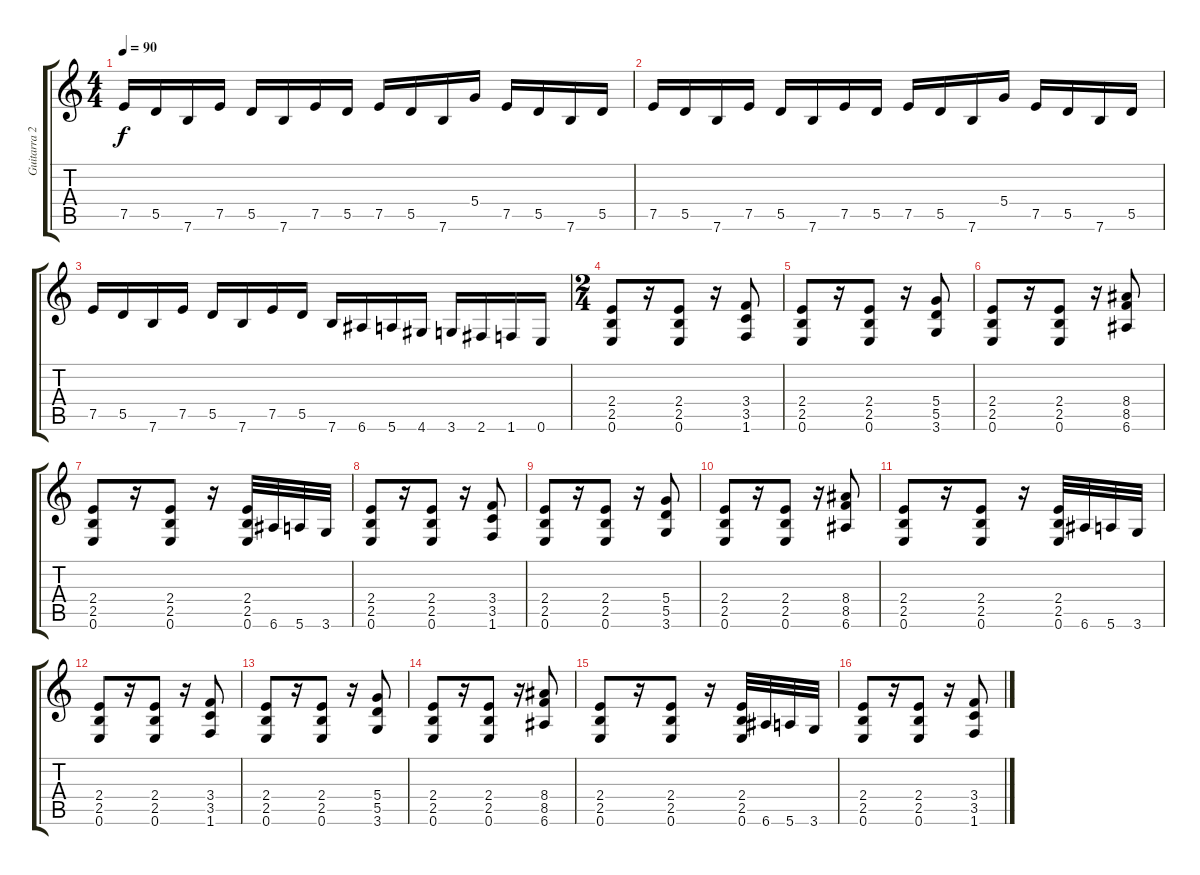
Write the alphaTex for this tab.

\track ("Guitarra 2" "Guitarra 2") {instrument distortionguitar}
\staff {score tabs}
\tuning (E4 B3 G3 D3 A2 E2) {hide}
\ts (4 4)
\tempo 90
\clef g2
\ks c
7.5.16{dy f} 5.5.16 7.6.16 7.5.16 5.5.16 7.6.16 7.5.16 5.5.16 7.5.16 5.5.16 7.6.16 5.4.16 7.5.16 5.5.16 7.6.16 5.5.16 |
7.5.16 5.5.16 7.6.16 7.5.16 5.5.16 7.6.16 7.5.16 5.5.16 7.5.16 5.5.16 7.6.16 5.4.16 7.5.16 5.5.16 7.6.16 5.5.16 |
7.5.16 5.5.16 7.6.16 7.5.16 5.5.16 7.6.16 7.5.16 5.5.16 7.6.16 6.6.16 5.6.16 4.6.16 3.6.16 2.6.16 1.6.16 0.6.16 |
\ts (2 4)
(2.4 2.5 0.6).8 r.16 (2.4 2.5 0.6).8 r.16 (3.4 3.5 1.6).8 |
(2.4 2.5 0.6).8 r.16 (2.4 2.5 0.6).8 r.16 (5.4 5.5 3.6).8 |
(2.4 2.5 0.6).8 r.16 (2.4 2.5 0.6).8 r.16 (8.4 8.5 6.6).8 |
(2.4 2.5 0.6).8 r.16 (2.4 2.5 0.6).8 r.16 (2.4 2.5 0.6).32 6.6.32 5.6.32 3.6.32 |
(2.4 2.5 0.6).8 r.16 (2.4 2.5 0.6).8 r.16 (3.4 3.5 1.6).8 |
(2.4 2.5 0.6).8 r.16 (2.4 2.5 0.6).8 r.16 (5.4 5.5 3.6).8 |
(2.4 2.5 0.6).8 r.16 (2.4 2.5 0.6).8 r.16 (8.4 8.5 6.6).8 |
(2.4 2.5 0.6).8 r.16 (2.4 2.5 0.6).8 r.16 (2.4 2.5 0.6).32 6.6.32 5.6.32 3.6.32 |
(2.4 2.5 0.6).8 r.16 (2.4 2.5 0.6).8 r.16 (3.4 3.5 1.6).8 |
(2.4 2.5 0.6).8 r.16 (2.4 2.5 0.6).8 r.16 (5.4 5.5 3.6).8 |
(2.4 2.5 0.6).8 r.16 (2.4 2.5 0.6).8 r.16 (8.4 8.5 6.6).8 |
(2.4 2.5 0.6).8 r.16 (2.4 2.5 0.6).8 r.16 (2.4 2.5 0.6).32 6.6.32 5.6.32 3.6.32 |
(2.4 2.5 0.6).8 r.16 (2.4 2.5 0.6).8 r.16 (3.4 3.5 1.6).8
